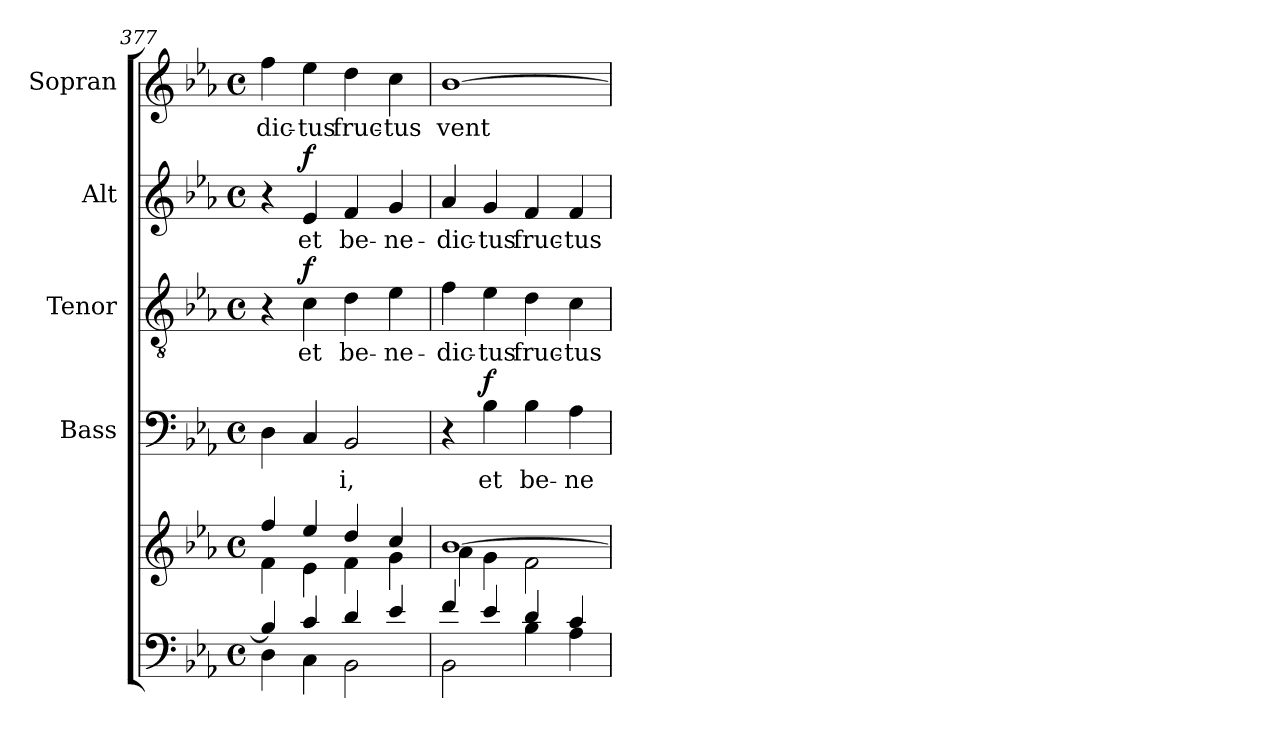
**kern	**kern	**kern	**text	**dynam	**kern	**text	**dynam	**kern	**text	**dynam	**kern	**text
*part5	*part5	*part4	*part4	*part4	*part3	*part3	*part3	*part2	*part2	*part2	*part1	*part1
*staff6	*staff5	*staff4	*staff4	*staff4	*staff3	*staff3	*staff3	*staff2	*staff2	*staff2	*staff1	*staff1
*	*	*I"Bass	*	*	*I"Tenor	*	*	*I"Alt	*	*	*I"Sopran	*
*	*	*I'B.	*	*	*I'T.	*	*	*I'A.	*	*	*I'S.	*
*clefF4	*clefG2	*clefF4	*	*	*clefGv2	*	*	*clefG2	*	*	*clefG2	*
*k[b-e-a-]	*k[b-e-a-]	*k[b-e-a-]	*	*	*k[b-e-a-]	*	*	*k[b-e-a-]	*	*	*k[b-e-a-]	*
*E-:	*E-:	*E-:	*	*	*E-:	*	*	*E-:	*	*	*E-:	*
*M4/4	*M4/4	*M4/4	*	*	*M4/4	*	*	*M4/4	*	*	*M4/4	*
*met(c)	*met(c)	*met(c)	*	*	*met(c)	*	*	*met(c)	*	*	*met(c)	*
=377	=377	=377	=377	=377	=377	=377	=377	=377	=377	=377	=377	=377
*^	*^	*	*	*	*	*	*	*	*	*	*	*
!	!	!	!	!	!	!	!	!	!	!	!	!	!	!LO:LY:b
4B-/]	4D\	4ff/	4f\	4D\	.	.	4r	.	.	4r	.	.	4ff\	-dic-
!	!	!	!	!	!	!	!	!LO:LY:b	!LO:DY:a	!	!LO:LY:b	!LO:DY:a	!	!LO:LY:b
4c/	4C\	4ee-/	4e-\	4C/	.	.	4c\	et	f	4e-/	et	f	4ee-\	-tus
!	!	!	!	!	!LO:LY:b	!	!	!LO:LY:b	!	!	!LO:LY:b	!	!	!LO:LY:b
4d/	2BB-\	4dd/	4f\	2BB-/	-i,	.	4d\	be-	.	4f/	be-	.	4dd\	fruc-
!	!	!	!	!	!	!	!	!LO:LY:b	!	!	!LO:LY:b	!	!	!LO:LY:b
4e-/	.	4cc/	4g\	.	.	.	4e-\	-ne-	.	4g/	-ne-	.	4cc\	-tus
!!LO:LB:g=z
=378	=378	=378	=378	=378	=378	=378	=378	=378	=378	=378	=378	=378	=378	=378
!	!	!	!	!	!	!	!	!LO:LY:b	!	!	!LO:LY:b	!	!	!LO:LY:b
4f/	2BB-\	[>1b-	4a-\	4r	.	.	4f\	-dic-	.	4a-/	-dic-	.	[1b-	vent-
!	!	!	!	!	!LO:LY:b	!LO:DY:a	!	!LO:LY:b	!	!	!LO:LY:b	!	!	!
4e-/	.	.	4g\	4B-\	et	f	4e-\	-tus	.	4g/	-tus	.	.	.
!	!	!	!	!	!LO:LY:b	!	!	!LO:LY:b	!	!	!LO:LY:b	!	!	!
4d/	4B-\	.	2f\	4B-\	be-	.	4d\	fruc-	.	4f/	fruc-	.	.	.
!	!	!	!	!	!LO:LY:b	!	!	!LO:LY:b	!	!	!LO:LY:b	!	!	!
4c/	4A-\	.	.	4A-\	-ne-	.	4c\	-tus	.	4f/	-tus	.	.	.
*v	*v	*	*	*	*	*	*	*	*	*	*	*	*	*
*	*v	*v	*	*	*	*	*	*	*	*	*	*	*
=	=	=	=	=	=	=	=	=	=	=	=	=
*-	*-	*-	*-	*-	*-	*-	*-	*-	*-	*-	*-	*-
